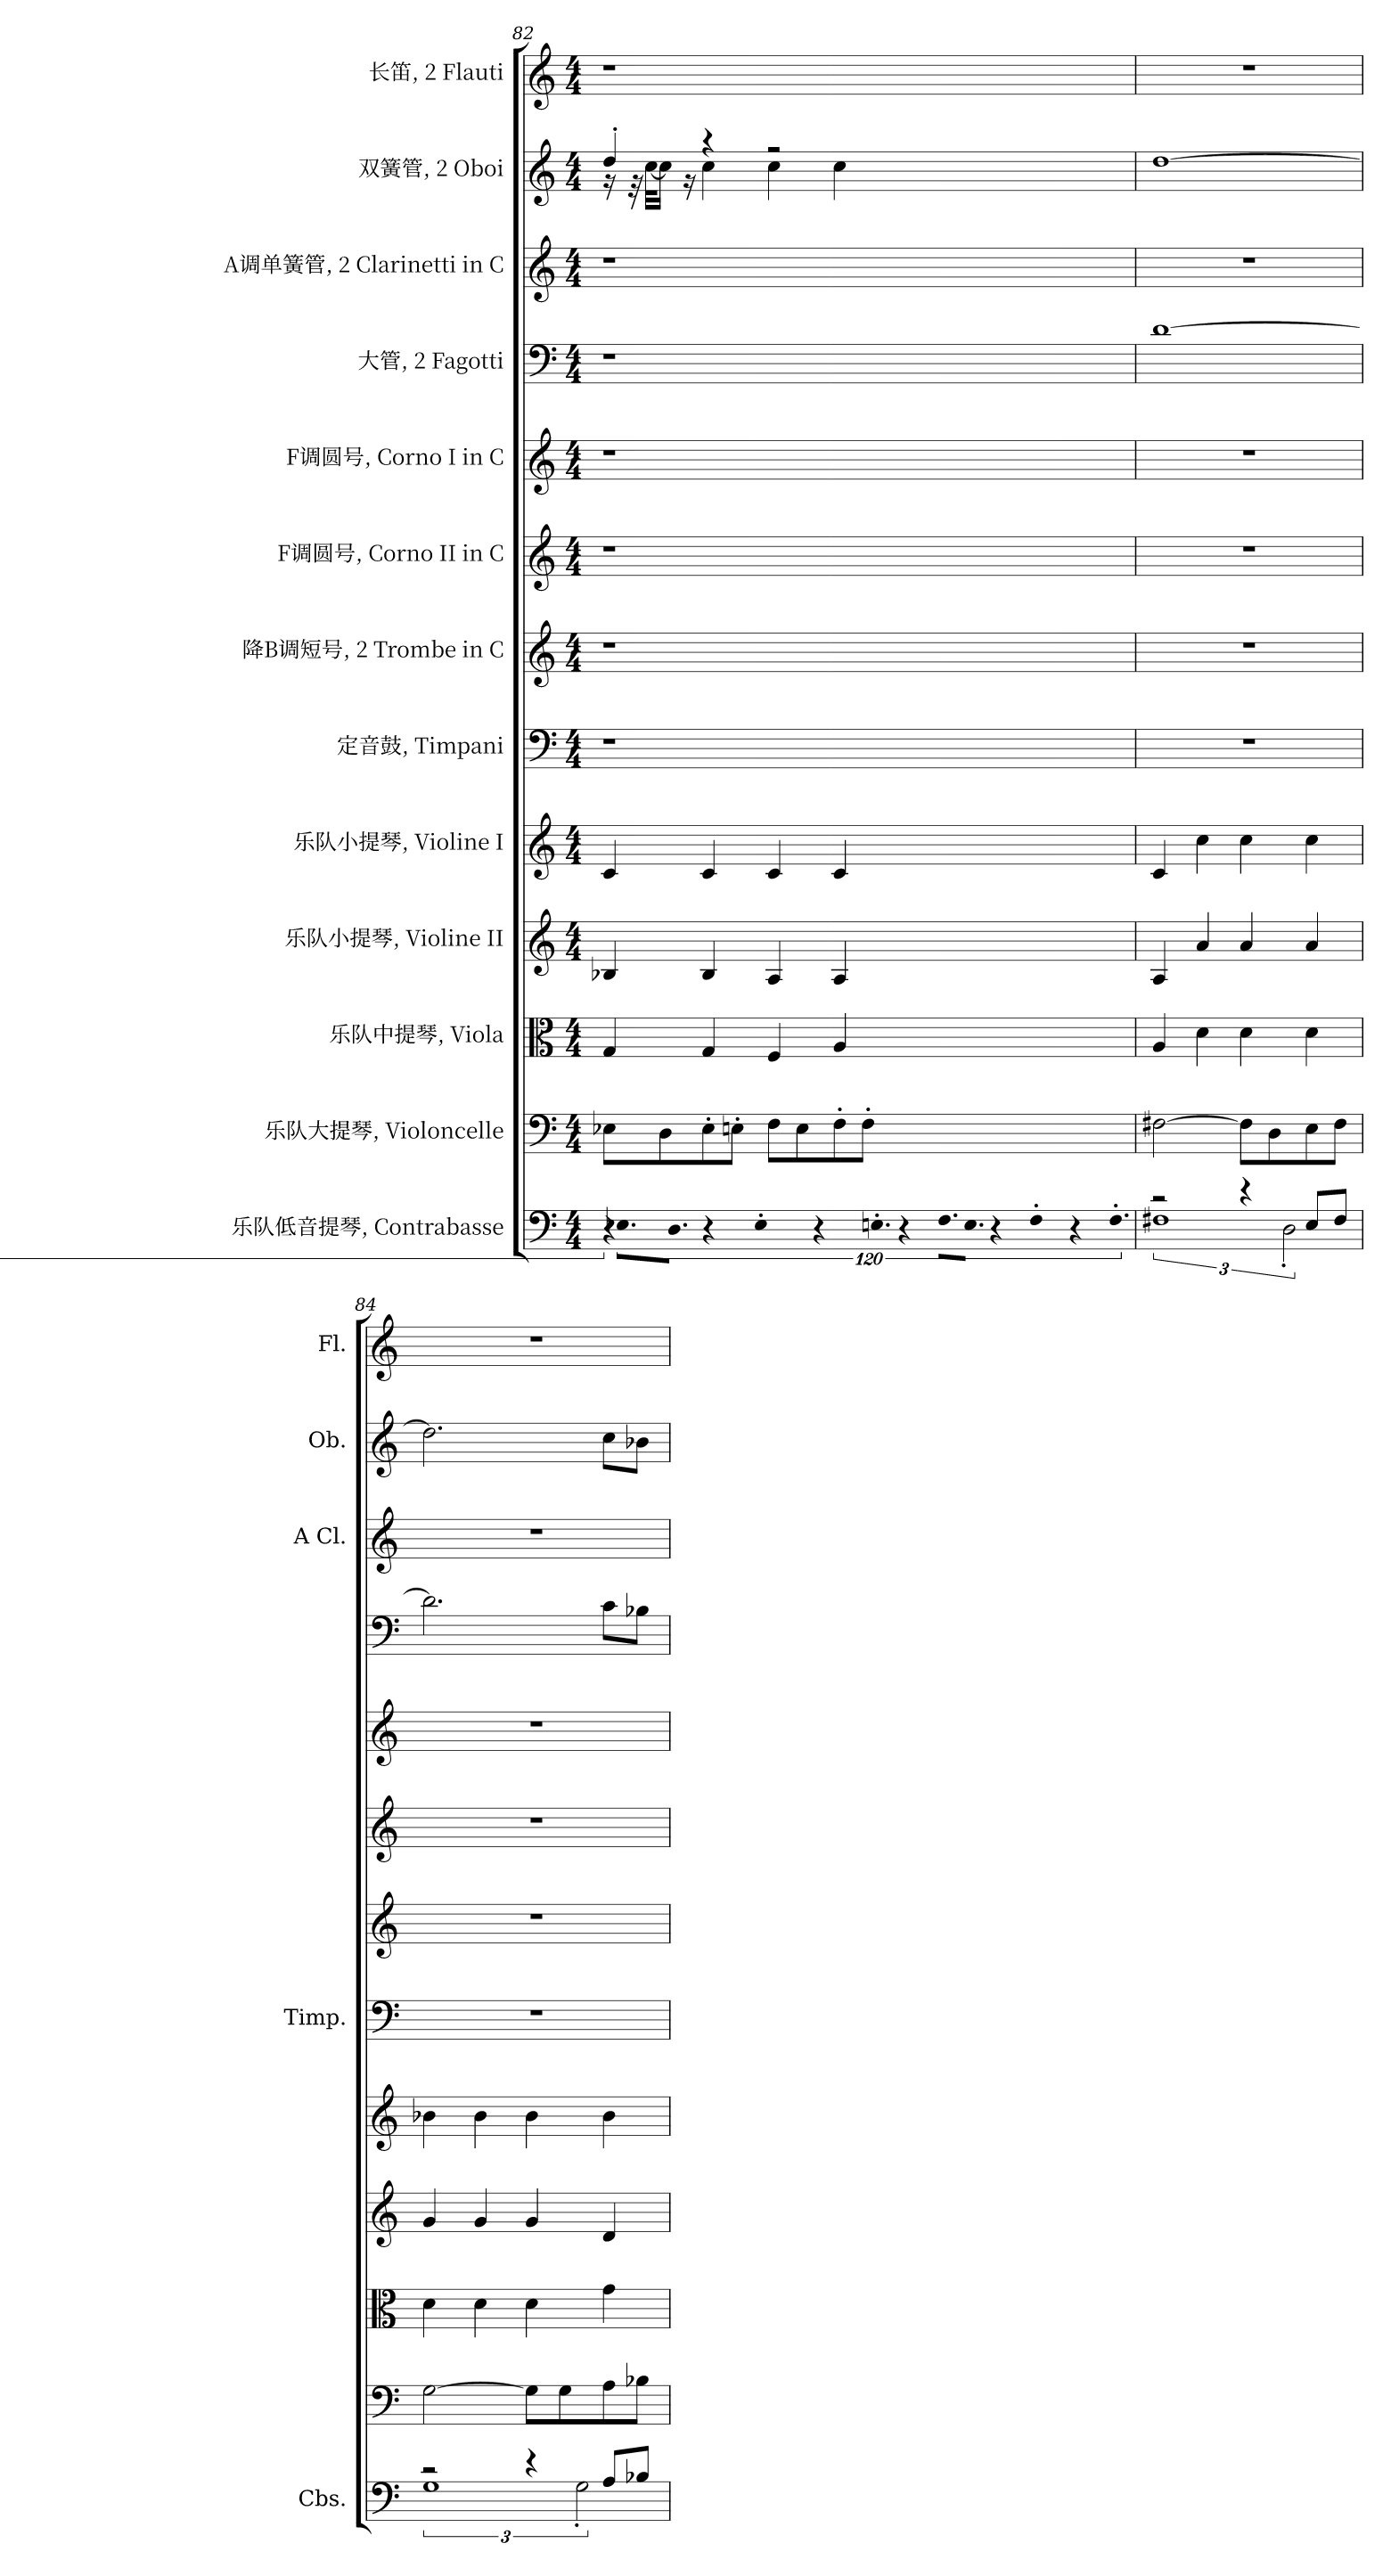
**kern	**kern	**kern	**kern	**kern	**kern	**kern	**kern	**kern	**kern	**kern	**kern	**kern
*part13	*part12	*part11	*part10	*part9	*part8	*part7	*part6	*part5	*part4	*part3	*part2	*part1
*staff13	*staff12	*staff11	*staff10	*staff9	*staff8	*staff7	*staff6	*staff5	*staff4	*staff3	*staff2	*staff1
*I"乐队低音提琴, Contrabasse	*I"乐队大提琴, Violoncelle	*I"乐队中提琴, Viola	*I"乐队小提琴, Violine II	*I"乐队小提琴, Violine I	*I"定音鼓, Timpani	*I"降B调短号, 2 Trombe in C	*I"F调圆号, Corno II in C	*I"F调圆号, Corno I in C	*I"大管, 2 Fagotti	*I"A调单簧管, 2 Clarinetti in C	*I"双簧管, 2 Oboi	*I"长笛, 2 Flauti
*I'Cbs.	*	*	*	*	*I'Timp.	*	*	*	*	*I'A Cl.	*I'Ob.	*I'Fl.
!!LO:PB:g=z
*clefF4	*clefF4	*clefC3	*clefG2	*clefG2	*clefF4	*clefG2	*clefG2	*clefG2	*clefF4	*clefG2	*clefG2	*clefG2
*ITrd7c12	*	*	*	*	*	*ITrd1c2	*ITrd4c7	*ITrd4c7	*	*ITrd2c3	*	*
*k[]	*k[]	*k[]	*k[]	*k[]	*k[]	*k[b-e-]	*k[b-]	*k[b-]	*k[]	*k[f#c#g#]	*k[]	*k[]
*M4/4	*M4/4	*M4/4	*M4/4	*M4/4	*M4/4	*M4/4	*M4/4	*M4/4	*M4/4	*M4/4	*M4/4	*M4/4
*MM193	*MM193	*MM193	*MM193	*MM193	*MM193	*MM193	*MM193	*MM193	*MM193	*MM193	*MM193	*MM193
=82	=82	=82	=82	=82	=82	=82	=82	=82	=82	=82	=82	=82
!LO:N:vis=32	!	!	!	!	!	!	!	!	!	!	!	!
*	*	*	*	*	*	*	*	*	*	*	*^	*
640%23r	8E-X\L	4G/	4B-X/	4c/	1r	1r	1r	1r	1r	1r	4dd'/	16r	1r
!LO:N:vis=16.	!	!	!	!	!	!	!	!	!	!	!	!	!
960%103EE-X\LL	.	.	.	.	.	.	.	.	.	.	.	.	.
.	.	.	.	.	.	.	.	.	.	.	.	32r	.
.	.	.	.	.	.	.	.	.	.	.	.	[32cc\KLL	.
.	8D\	.	.	.	.	.	.	.	.	.	.	16cc\JJ]	.
!LO:N:vis=16.	!	!	!	!	!	!	!	!	!	!	!	!	!
960%103DD\JJ	.	.	.	.	.	.	.	.	.	.	.	.	.
.	.	.	.	.	.	.	.	.	.	.	.	16r	.
.	8E-'\	4G/	4B-/	4c/	.	.	.	.	.	.	4r	4cc\	.
!LO:N:vis=32	!	!	!	!	!	!	!	!	!	!	!	!	!
640%23r	.	.	.	.	.	.	.	.	.	.	.	.	.
!LO:N:vis=16	!	!	!	!	!	!	!	!	!	!	!	!	!
1920%137EE-'\	.	.	.	.	.	.	.	.	.	.	.	.	.
!LO:N:vis=32	!	!	!	!	!	!	!	!	!	!	!	!	!
640%23r	.	.	.	.	.	.	.	.	.	.	.	.	.
.	8En'\J	.	.	.	.	.	.	.	.	.	.	.	.
!LO:N:vis=16.	!	!	!	!	!	!	!	!	!	!	!	!	!
960%103EEn'\	.	.	.	.	.	.	.	.	.	.	.	.	.
.	8F\L	4F/	4A/	4c/	.	.	.	.	.	.	2r	4cc\	.
!LO:N:vis=32	!	!	!	!	!	!	!	!	!	!	!	!	!
640%23r	.	.	.	.	.	.	.	.	.	.	.	.	.
!LO:N:vis=16.	!	!	!	!	!	!	!	!	!	!	!	!	!
960%103FF\LL	.	.	.	.	.	.	.	.	.	.	.	.	.
.	8E\	.	.	.	.	.	.	.	.	.	.	.	.
!LO:N:vis=16.	!	!	!	!	!	!	!	!	!	!	!	!	!
960%103EE\JJ	.	.	.	.	.	.	.	.	.	.	.	.	.
.	8F'\	4A/	4A/	4c/	.	.	.	.	.	.	.	4cc\	.
!LO:N:vis=32	!	!	!	!	!	!	!	!	!	!	!	!	!
640%23r	.	.	.	.	.	.	.	.	.	.	.	.	.
!LO:N:vis=16	!	!	!	!	!	!	!	!	!	!	!	!	!
1920%137FF'\	.	.	.	.	.	.	.	.	.	.	.	.	.
!LO:N:vis=32	!	!	!	!	!	!	!	!	!	!	!	!	!
640%23r	.	.	.	.	.	.	.	.	.	.	.	.	.
.	8F'\J	.	.	.	.	.	.	.	.	.	.	.	.
!LO:N:vis=16.	!	!	!	!	!	!	!	!	!	!	!	!	!
960%103FF'\	.	.	.	.	.	.	.	.	.	.	.	.	.
.	480ryy	480ryy	480ryy	480ryy	480ryy	480ryy	480ryy	480ryy	480ryy	480ryy	480ryy	480ryy	480ryy
*	*	*	*	*	*	*	*	*	*	*	*v	*v	*
=83	=83	=83	=83	=83	=83	=83	=83	=83	=83	=83	=83	=83
*	*	*	*	*	*	*	*	*	*	*	*	*MM190
*^	*	*	*	*	*	*	*	*	*	*	*	*
2r	3%2FF#X	[2F#X\	4A/	4A/	4c/	1r	1r	1r	1r	[1d	1r	[1dd	1r
.	.	.	4d\	4a/	4cc\	.	.	.	.	.	.	.	.
4r	.	8F#\L]	4d\	4a/	4cc\	.	.	.	.	.	.	.	.
.	.	8D\	.	.	.	.	.	.	.	.	.	.	.
.	3DD'\	.	.	.	.	.	.	.	.	.	.	.	.
8EE/L	.	8E\	4d\	4a/	4cc\	.	.	.	.	.	.	.	.
8FF#/J	.	8F#\J	.	.	.	.	.	.	.	.	.	.	.
=84	=84	=84	=84	=84	=84	=84	=84	=84	=84	=84	=84	=84	=84
*	*	*	*	*	*	*	*	*	*	*	*	*	*MM190
2r	3%2GG	[2G\	4d\	4g/	4b-X\	1r	1r	1r	1r	2.d\]	1r	2.dd\]	1r
.	.	.	4d\	4g/	4b-\	.	.	.	.	.	.	.	.
4r	.	8G\L]	4d\	4g/	4b-\	.	.	.	.	.	.	.	.
.	.	8G\	.	.	.	.	.	.	.	.	.	.	.
.	3GG'\	.	.	.	.	.	.	.	.	.	.	.	.
8AA/L	.	8A\	4g\	4d/	4b-\	.	.	.	.	8c\L	.	8cc\L	.
8BB-X/J	.	8B-X\J	.	.	.	.	.	.	.	8B-X\J	.	8b-X\J	.
*v	*v	*	*	*	*	*	*	*	*	*	*	*	*
=	=	=	=	=	=	=	=	=	=	=	=	=
*-	*-	*-	*-	*-	*-	*-	*-	*-	*-	*-	*-	*-
